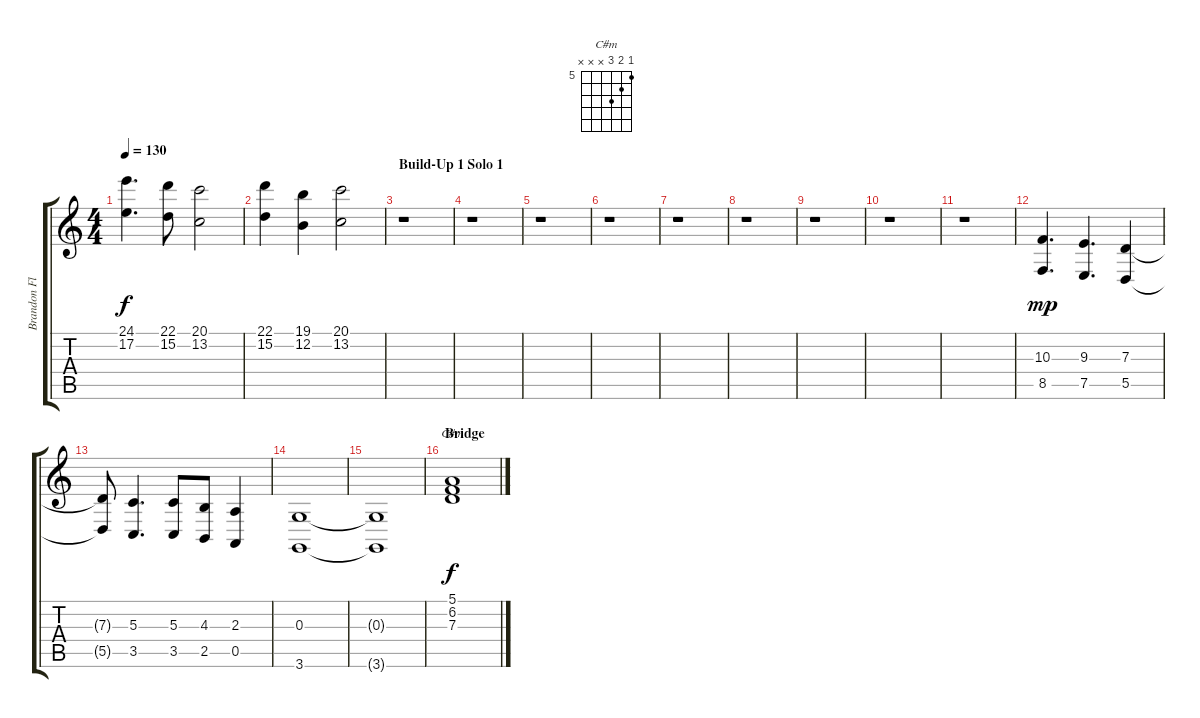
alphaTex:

\track ("Brandon Flowers (Synth 2)" "Brandon Fl") {instrument electricpiano1}
\staff {score tabs}
\tuning (E4 B3 G3 D3 A2 E2) {hide}
\chord ("C#m" 5 6 7 x x x) {firstfret 5}
\ts (4 4)
\tempo 130
\clef g2
\ks c
(24.1 17.2).4{d dy f} (22.1 15.2).8 (20.1 13.2).2 |
(22.1 15.2).4 (19.1 12.2).4 (20.1 13.2).2 |
\section ("" "Build-Up 1")
r.1 |
\section ("" "Solo 1")
r.1 |
r.1 |
r.1 |
r.1 |
r.1 |
r.1 |
r.1 |
r.1 |
(10.3 8.5).4{d dy mp} (9.3 7.5).4{d} (7.3 5.5).4 |
(7.3{t} 5.5{t}).8 (5.3 3.5).4{d} (5.3 3.5).8 (4.3 2.5).8 (2.3 0.5).4 |
(0.3 3.6).1 |
(0.3{t} 3.6{t}).1 |
\section ("" "Bridge")
(5.1 6.2 7.3).1{ch "C#m" dy f}
